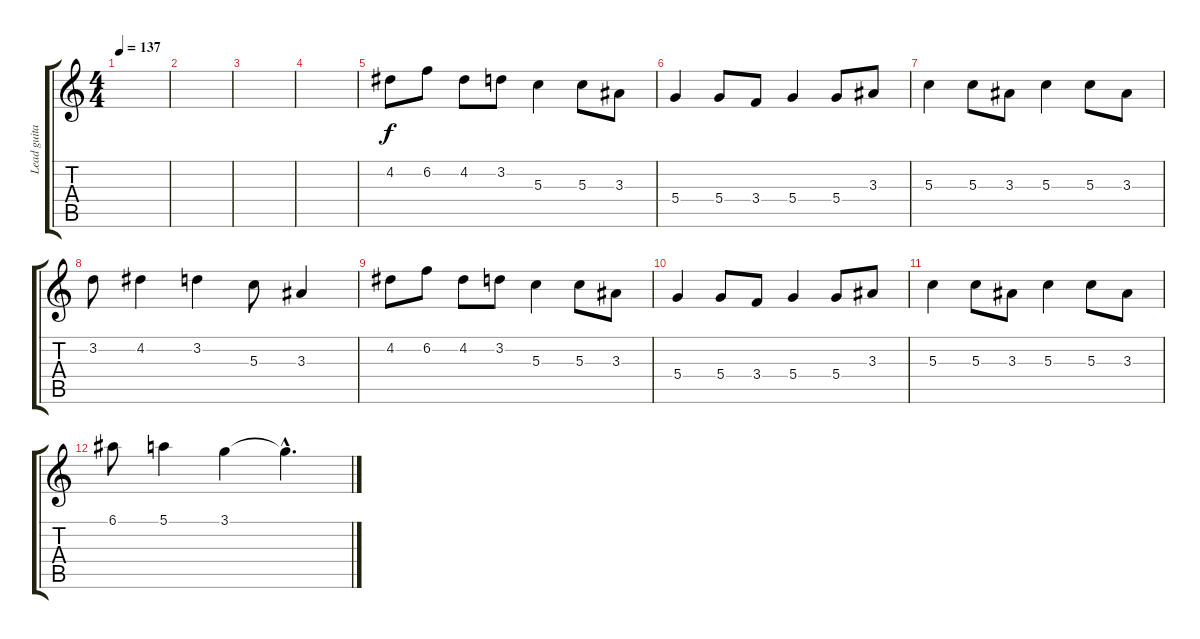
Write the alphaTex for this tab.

\track ("Lead guitar" "Lead guita") {instrument acousticguitarsteel}
\staff {score tabs}
\tuning (E4 B3 G3 D3 A2 E2) {hide}
\ts (4 4)
\tempo 137
\clef g2
\ks c
|
|
|
|
4.2.8 6.2.8 4.2.8 3.2.8 5.3.4 5.3.8 3.3.8 |
5.4.4 5.4.8 3.4.8 5.4.4 5.4.8 3.3.8 |
5.3.4 5.3.8 3.3.8 5.3.4 5.3.8 3.3.8 |
3.2.8 4.2.4 3.2.4 5.3.8 3.3.4 |
4.2.8 6.2.8 4.2.8 3.2.8 5.3.4 5.3.8 3.3.8 |
5.4.4 5.4.8 3.4.8 5.4.4 5.4.8 3.3.8 |
5.3.4 5.3.8 3.3.8 5.3.4 5.3.8 3.3.8 |
6.1.8 5.1.4 3.1.4 3.1{hac t}.4{d}
